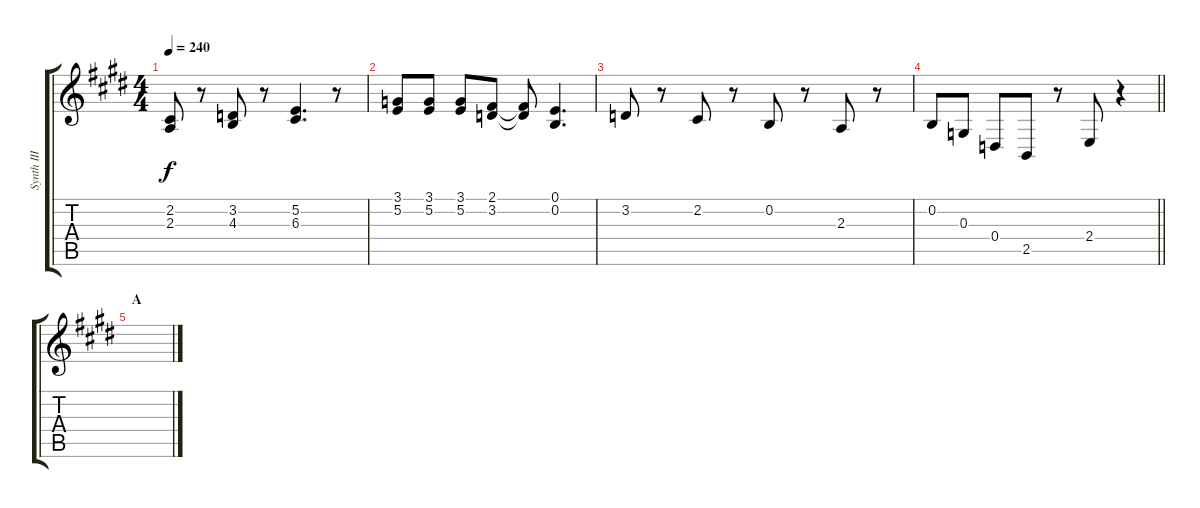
\track ("Synth III (Kotobuki Tsumugi)" "Synth III ") {instrument clavinet}
\staff {score tabs}
\tuning (E4 B3 G3 D3 A2 E2) {hide}
\ts (4 4)
\tempo 240
\clef g2
\ks e
(2.2 2.3).8{dy f} r.8 (3.2 4.3).8 r.8 (5.2 6.3).4{d} r.8 |
(3.1 5.2).8 (3.1 5.2).8 (3.1 5.2).8 (2.1 3.2).8 (2.1{t} 3.2{t}).8 (0.1 0.2).4{d} |
3.2.8 r.8 2.2.8 r.8 0.2.8 r.8 2.3.8 r.8 |
\barLineRight lightlight
0.2.8 0.3.8 0.4.8 2.5.8 r.8 2.4.8 r.4 |
\section ("" "A")
